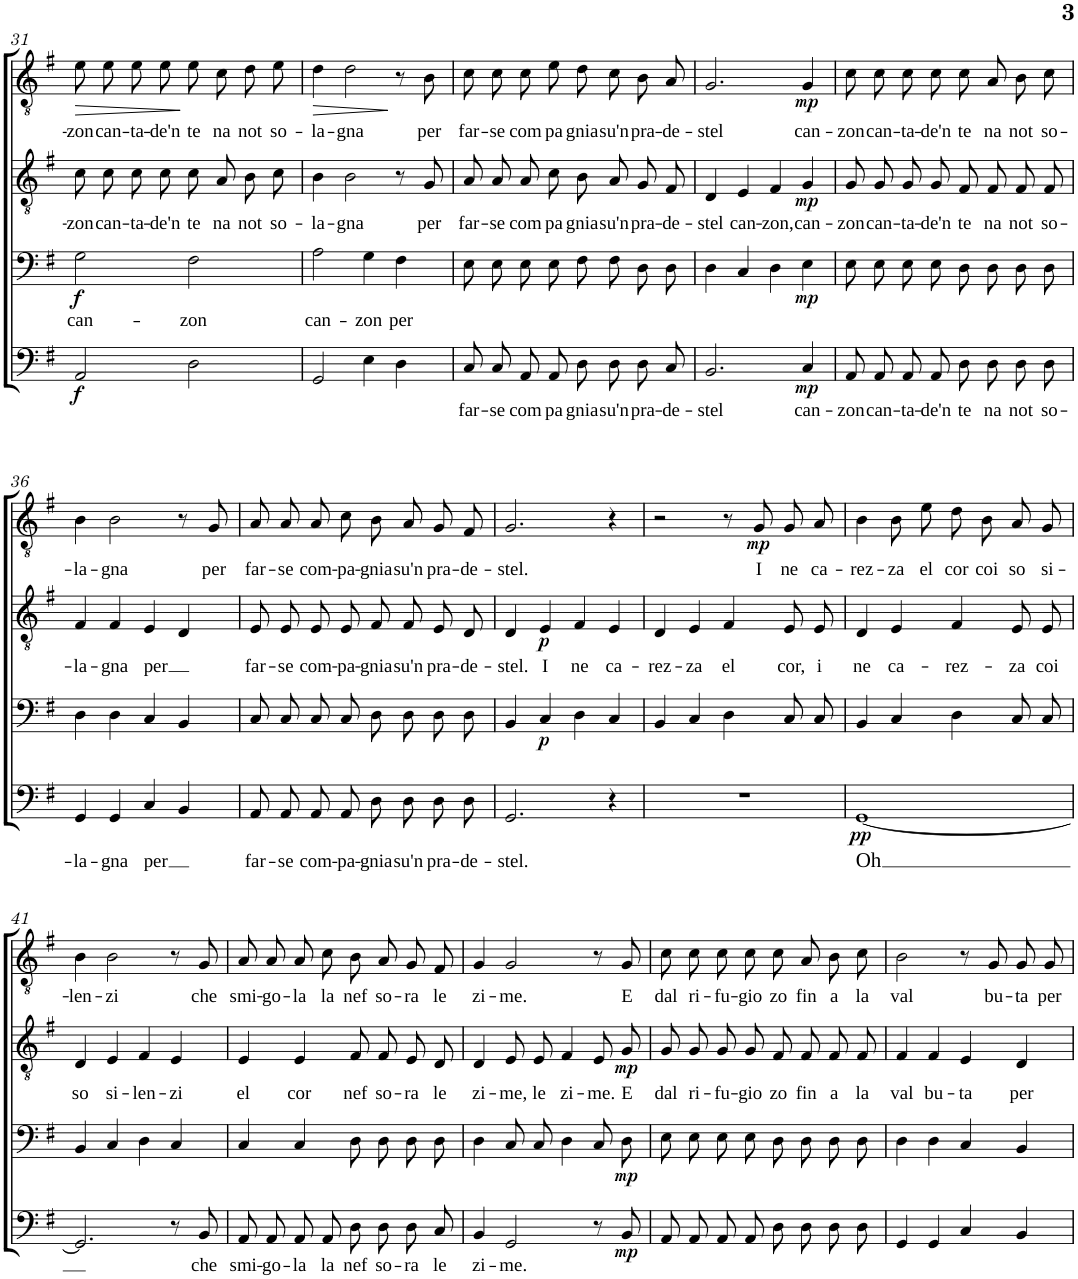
**kern	**text	**dynam	**kern	**text	**dynam	**kern	**text	**dynam	**kern	**text	**dynam
*part4	*part4	*part4	*part3	*part3	*part3	*part2	*part2	*part2	*part1	*part1	*part1
*staff4	*staff4	*staff4	*staff3	*staff3	*staff3	*staff2	*staff2	*staff2	*staff1	*staff1	*staff1
*I"Bass	*	*	*I"Baritone	*	*	*I"Tenor	*	*	*I"Tenor	*	*
!!LO:PB:g=z
*clefF4	*	*	*clefF4	*	*	*clefGv2	*	*	*clefGv2	*	*
*k[f#]	*	*	*k[f#]	*	*	*k[f#]	*	*	*k[f#]	*	*
*M4/4	*	*	*M4/4	*	*	*M4/4	*	*	*M4/4	*	*
*met(c)	*	*	*met(c)	*	*	*met(c)	*	*	*met(c)	*	*
=31	=31	=31	=31	=31	=31	=31	=31	=31	=31	=31	=31
!	!	!LO:DY:b	!	!LO:LY:b	!LO:DY:b	!	!LO:LY:b	!	!	!LO:LY:b	!LO:HP:b
2AA/	.	f	2G\	can-	f	8c\L	-zon	.	8e\L	-zon	>
!	!	!	!	!	!	!	!LO:LY:b	!	!	!LO:LY:b	!
.	.	.	.	.	.	8c\J	can-	.	8e\J	can-	.
!	!	!	!	!	!	!	!LO:LY:b	!	!	!LO:LY:b	!
.	.	.	.	.	.	8c\L	-ta-	.	8e\L	-ta-	.
!	!	!	!	!	!	!	!LO:LY:b	!	!	!LO:LY:b	!
.	.	.	.	.	.	8c\J	-de'n	.	8e\J	-de'n	.
!	!	!	!	!LO:LY:b	!	!	!LO:LY:b	!	!	!LO:LY:b	!
2D\	.	.	2F#\	-zon	.	8c\L	te	.	8e\L	te	]
!	!	!	!	!	!	!	!LO:LY:b	!	!	!LO:LY:b	!
.	.	.	.	.	.	8A\J	na	.	8c\J	na	.
!	!	!	!	!	!	!	!LO:LY:b	!	!	!LO:LY:b	!
.	.	.	.	.	.	8B\L	not	.	8d\L	not	.
!	!	!	!	!	!	!	!LO:LY:b	!	!	!LO:LY:b	!
.	.	.	.	.	.	8c\J	so-	.	8e\J	so-	.
=32	=32	=32	=32	=32	=32	=32	=32	=32	=32	=32	=32
!	!	!	!	!LO:LY:b	!	!	!LO:LY:b	!	!	!LO:LY:b	!LO:HP:b
2GG/	.	.	2A\	can-	.	4B\	-la-	.	4d\	-la-	>
!	!	!	!	!	!	!	!LO:LY:b	!	!	!LO:LY:b	!
.	.	.	.	.	.	2B\	-gna	.	2d\	-gna	.
!	!	!	!	!LO:LY:b	!	!	!	!	!	!	!
4E\	.	.	4G\	-zon	.	.	.	.	.	.	.
!	!	!	!	!LO:LY:b	!	!	!	!	!	!	!
4D\	.	.	4F#\	per	.	8r	.	.	8r	.	]
!	!	!	!	!	!	!	!LO:LY:b	!	!	!LO:LY:b	!
.	.	.	.	.	.	8G/	per	.	8B\	per	.
=33	=33	=33	=33	=33	=33	=33	=33	=33	=33	=33	=33
!	!LO:LY:b	!	!	!	!	!	!LO:LY:b	!	!	!LO:LY:b	!
8C/L	far-	.	8E\L	.	.	8A/L	far-	.	8c\L	far-	.
!	!LO:LY:b	!	!	!	!	!	!LO:LY:b	!	!	!LO:LY:b	!
8C/J	-se	.	8E\J	.	.	8A/J	-se	.	8c\J	-se	.
!	!LO:LY:b	!	!	!	!	!	!LO:LY:b	!	!	!LO:LY:b	!
8AA/L	com-	.	8E\L	.	.	8A\L	com-	.	8c\L	com-	.
!	!LO:LY:b	!	!	!	!	!	!LO:LY:b	!	!	!LO:LY:b	!
8AA/J	-pa-	.	8E\J	.	.	8c\J	-pa-	.	8e\J	-pa-	.
!	!LO:LY:b	!	!	!	!	!	!LO:LY:b	!	!	!LO:LY:b	!
8D\L	-gnia	.	8F#\L	.	.	8B/L	-gnia	.	8d\L	-gnia	.
!	!LO:LY:b	!	!	!	!	!	!LO:LY:b	!	!	!LO:LY:b	!
8D\J	su'n	.	8F#\J	.	.	8A/J	su'n	.	8c\J	su'n	.
!	!LO:LY:b	!	!	!	!	!	!LO:LY:b	!	!	!LO:LY:b	!
8D/L	pra-	.	8D\L	.	.	8G/L	pra-	.	8B/L	pra-	.
!	!LO:LY:b	!	!	!	!	!	!LO:LY:b	!	!	!LO:LY:b	!
8C/J	-de-	.	8D\J	.	.	8F#/J	-de-	.	8A/J	-de-	.
=34	=34	=34	=34	=34	=34	=34	=34	=34	=34	=34	=34
!	!LO:LY:b	!	!	!	!	!	!LO:LY:b	!	!	!LO:LY:b	!
2.BB/	-stel	.	4D\	.	.	4D/	-stel	.	2.G/	-stel	.
!	!	!	!	!	!	!	!LO:LY:b	!	!	!	!
.	.	.	4C/	.	.	4E/	can-	.	.	.	.
!	!	!	!	!	!	!	!LO:LY:b	!	!	!	!
.	.	.	4D\	.	.	4F#/	-zon,	.	.	.	.
!	!LO:LY:b	!LO:DY:b	!	!	!LO:DY:b	!	!LO:LY:b	!LO:DY:b	!	!LO:LY:b	!LO:DY:b
4C/	can-	mp	4E\	.	mp	4G/	can-	mp	4G/	can-	mp
=35	=35	=35	=35	=35	=35	=35	=35	=35	=35	=35	=35
!	!LO:LY:b	!	!	!	!	!	!LO:LY:b	!	!	!LO:LY:b	!
8AA/L	-zon	.	8E\L	.	.	8G/L	-zon	.	8c\L	-zon	.
!	!LO:LY:b	!	!	!	!	!	!LO:LY:b	!	!	!LO:LY:b	!
8AA/J	can-	.	8E\J	.	.	8G/J	can-	.	8c\J	can-	.
!	!LO:LY:b	!	!	!	!	!	!LO:LY:b	!	!	!LO:LY:b	!
8AA/L	-ta-	.	8E\L	.	.	8G/L	-ta-	.	8c\L	-ta-	.
!	!LO:LY:b	!	!	!	!	!	!LO:LY:b	!	!	!LO:LY:b	!
8AA/J	-de'n	.	8E\J	.	.	8G/J	-de'n	.	8c\J	-de'n	.
!	!LO:LY:b	!	!	!	!	!	!LO:LY:b	!	!	!LO:LY:b	!
8D\L	te	.	8D\L	.	.	8F#/L	te	.	8c\L	te	.
!	!LO:LY:b	!	!	!	!	!	!LO:LY:b	!	!	!LO:LY:b	!
8D\J	na	.	8D\J	.	.	8F#/J	na	.	8A\J	na	.
!	!LO:LY:b	!	!	!	!	!	!LO:LY:b	!	!	!LO:LY:b	!
8D\L	not	.	8D\L	.	.	8F#/L	not	.	8B\L	not	.
!	!LO:LY:b	!	!	!	!	!	!LO:LY:b	!	!	!LO:LY:b	!
8D\J	so-	.	8D\J	.	.	8F#/J	so-	.	8c\J	so-	.
!!LO:LB:g=z
=36	=36	=36	=36	=36	=36	=36	=36	=36	=36	=36	=36
!	!LO:LY:b	!	!	!	!	!	!LO:LY:b	!	!	!LO:LY:b	!
4GG/	-la-	.	4D\	.	.	4F#/	-la-	.	4B\	-la-	.
!	!LO:LY:b	!	!	!	!	!	!LO:LY:b	!	!	!LO:LY:b	!
4GG/	-gna	.	4D\	.	.	4F#/	-gna	.	2B\	-gna	.
!	!LO:LY:b	!	!	!	!	!	!LO:LY:b	!	!	!	!
4C/	per	.	4C/	.	.	4E/	per	.	.	.	.
4BB/	.	.	4BB/	.	.	4D/	.	.	8r	.	.
!	!	!	!	!	!	!	!	!	!	!LO:LY:b	!
.	.	.	.	.	.	.	.	.	8G/	per	.
=37	=37	=37	=37	=37	=37	=37	=37	=37	=37	=37	=37
!	!LO:LY:b	!	!	!	!	!	!LO:LY:b	!	!	!LO:LY:b	!
8AA/L	far-	.	8C/L	.	.	8E/L	far-	.	8A/L	far-	.
!	!LO:LY:b	!	!	!	!	!	!LO:LY:b	!	!	!LO:LY:b	!
8AA/J	-se	.	8C/J	.	.	8E/J	-se	.	8A/J	-se	.
!	!LO:LY:b	!	!	!	!	!	!LO:LY:b	!	!	!LO:LY:b	!
8AA/L	com-	.	8C/L	.	.	8E/L	com-	.	8A\L	com-	.
!	!LO:LY:b	!	!	!	!	!	!LO:LY:b	!	!	!LO:LY:b	!
8AA/J	-pa-	.	8C/J	.	.	8E/J	-pa-	.	8c\J	-pa-	.
!	!LO:LY:b	!	!	!	!	!	!LO:LY:b	!	!	!LO:LY:b	!
8D\L	-gnia	.	8D\L	.	.	8F#/L	-gnia	.	8B/L	-gnia	.
!	!LO:LY:b	!	!	!	!	!	!LO:LY:b	!	!	!LO:LY:b	!
8D\J	su'n	.	8D\J	.	.	8F#/J	su'n	.	8A/J	su'n	.
!	!LO:LY:b	!	!	!	!	!	!LO:LY:b	!	!	!LO:LY:b	!
8D\L	pra-	.	8D\L	.	.	8E/L	pra-	.	8G/L	pra-	.
!	!LO:LY:b	!	!	!	!	!	!LO:LY:b	!	!	!LO:LY:b	!
8D\J	-de-	.	8D\J	.	.	8D/J	-de-	.	8F#/J	-de-	.
=38	=38	=38	=38	=38	=38	=38	=38	=38	=38	=38	=38
!	!LO:LY:b	!	!	!	!	!	!LO:LY:b	!	!	!LO:LY:b	!
2.GG/	-stel.	.	4BB/	.	.	4D/	-stel.	.	2.G/	-stel.	.
!	!	!	!	!	!LO:DY:b	!	!LO:LY:b	!LO:DY:b	!	!	!
.	.	.	4C/	.	p	4E/	I	p	.	.	.
!	!	!	!	!	!	!	!LO:LY:b	!	!	!	!
.	.	.	4D\	.	.	4F#/	ne	.	.	.	.
!	!	!	!	!	!	!	!LO:LY:b	!	!	!	!
4r	.	.	4C/	.	.	4E/	ca-	.	4r	.	.
=39	=39	=39	=39	=39	=39	=39	=39	=39	=39	=39	=39
!	!	!	!	!	!	!	!LO:LY:b	!	!	!	!
1r	.	.	4BB/	.	.	4D/	-rez-	.	2r	.	.
!	!	!	!	!	!	!	!LO:LY:b	!	!	!	!
.	.	.	4C/	.	.	4E/	-za	.	.	.	.
!	!	!	!	!	!	!	!LO:LY:b	!	!	!	!
.	.	.	4D\	.	.	4F#/	el	.	8r	.	.
!	!	!	!	!	!	!	!	!	!	!LO:LY:b	!LO:DY:b
.	.	.	.	.	.	.	.	.	8G/	I	mp
!	!	!	!	!	!	!	!LO:LY:b	!	!	!LO:LY:b	!
.	.	.	8C/L	.	.	8E/L	cor,	.	8G/L	ne	.
!	!	!	!	!	!	!	!LO:LY:b	!	!	!LO:LY:b	!
.	.	.	8C/J	.	.	8E/J	i	.	8A/J	ca-	.
=40	=40	=40	=40	=40	=40	=40	=40	=40	=40	=40	=40
!	!LO:LY:b	!LO:DY:b	!	!	!	!	!LO:LY:b	!	!	!LO:LY:b	!
[1GG	Oh	pp	4BB/	.	.	4D/	ne	.	4B\	-rez-	.
!	!	!	!	!	!	!	!LO:LY:b	!	!	!LO:LY:b	!
.	.	.	4C/	.	.	4E/	ca-	.	8B\L	-za	.
!	!	!	!	!	!	!	!	!	!	!LO:LY:b	!
.	.	.	.	.	.	.	.	.	8e\J	el	.
!	!	!	!	!	!	!	!LO:LY:b	!	!	!LO:LY:b	!
.	.	.	4D\	.	.	4F#/	-rez-	.	8d\L	cor	.
!	!	!	!	!	!	!	!	!	!	!LO:LY:b	!
.	.	.	.	.	.	.	.	.	8B\J	coi	.
!	!	!	!	!	!	!	!LO:LY:b	!	!	!LO:LY:b	!
.	.	.	8C/L	.	.	8E/L	-za	.	8A/L	so	.
!	!	!	!	!	!	!	!LO:LY:b	!	!	!LO:LY:b	!
.	.	.	8C/J	.	.	8E/J	coi	.	8G/J	si-	.
!!LO:LB:g=z
=41	=41	=41	=41	=41	=41	=41	=41	=41	=41	=41	=41
!	!	!	!	!	!	!	!LO:LY:b	!	!	!LO:LY:b	!
2.GG/]	.	.	4BB/	.	.	4D/	so	.	4B\	-len-	.
!	!	!	!	!	!	!	!LO:LY:b	!	!	!LO:LY:b	!
.	.	.	4C/	.	.	4E/	si-	.	2B\	-zi	.
!	!	!	!	!	!	!	!LO:LY:b	!	!	!	!
.	.	.	4D\	.	.	4F#/	-len-	.	.	.	.
!	!	!	!	!	!	!	!LO:LY:b	!	!	!	!
8r	.	.	4C/	.	.	4E/	-zi	.	8r	.	.
!	!LO:LY:b	!	!	!	!	!	!	!	!	!LO:LY:b	!
8BB/	che	.	.	.	.	.	.	.	8G/	che	.
=42	=42	=42	=42	=42	=42	=42	=42	=42	=42	=42	=42
!	!LO:LY:b	!	!	!	!	!	!LO:LY:b	!	!	!LO:LY:b	!
8AA/L	smi-	.	4C/	.	.	4E/	el	.	8A/L	smi-	.
!	!LO:LY:b	!	!	!	!	!	!	!	!	!LO:LY:b	!
8AA/J	-go-	.	.	.	.	.	.	.	8A/J	-go-	.
!	!LO:LY:b	!	!	!	!	!	!LO:LY:b	!	!	!LO:LY:b	!
8AA/L	-la	.	4C/	.	.	4E/	cor	.	8A\L	-la	.
!	!LO:LY:b	!	!	!	!	!	!	!	!	!LO:LY:b	!
8AA/J	la	.	.	.	.	.	.	.	8c\J	la	.
!	!LO:LY:b	!	!	!	!	!	!LO:LY:b	!	!	!LO:LY:b	!
8D\L	nef	.	8D\L	.	.	8F#/L	nef	.	8B/L	nef	.
!	!LO:LY:b	!	!	!	!	!	!LO:LY:b	!	!	!LO:LY:b	!
8D\J	so-	.	8D\J	.	.	8F#/J	so-	.	8A/J	so-	.
!	!LO:LY:b	!	!	!	!	!	!LO:LY:b	!	!	!LO:LY:b	!
8D/L	-ra	.	8D\L	.	.	8E/L	-ra	.	8G/L	-ra	.
!	!LO:LY:b	!	!	!	!	!	!LO:LY:b	!	!	!LO:LY:b	!
8C/J	le	.	8D\J	.	.	8D/J	le	.	8F#/J	le	.
=43	=43	=43	=43	=43	=43	=43	=43	=43	=43	=43	=43
!	!LO:LY:b	!	!	!	!	!	!LO:LY:b	!	!	!LO:LY:b	!
4BB/	zi-	.	4D\	.	.	4D/	zi-	.	4G/	zi-	.
!	!LO:LY:b	!	!	!	!	!	!LO:LY:b	!	!	!LO:LY:b	!
2GG/	-me.	.	8C/L	.	.	8E/L	-me,	.	2G/	-me.	.
!	!	!	!	!	!	!	!LO:LY:b	!	!	!	!
.	.	.	8C/J	.	.	8E/J	le	.	.	.	.
!	!	!	!	!	!	!	!LO:LY:b	!	!	!	!
.	.	.	4D\	.	.	4F#/	zi-	.	.	.	.
!	!	!	!	!	!	!	!LO:LY:b	!	!	!	!
8r	.	.	8C/L	.	.	8E/L	-me.	.	8r	.	.
!	!	!LO:DY:b	!	!	!LO:DY:b	!	!LO:LY:b	!LO:DY:b	!	!LO:LY:b	!
8BB/	.	mp	8D/J	.	mp	8G/J	E	mp	8G/	E	.
=44	=44	=44	=44	=44	=44	=44	=44	=44	=44	=44	=44
!	!	!	!	!	!	!	!LO:LY:b	!	!	!LO:LY:b	!
8AA/L	.	.	8E\L	.	.	8G/L	dal	.	8c\L	dal	.
!	!	!	!	!	!	!	!LO:LY:b	!	!	!LO:LY:b	!
8AA/J	.	.	8E\J	.	.	8G/J	ri-	.	8c\J	ri-	.
!	!	!	!	!	!	!	!LO:LY:b	!	!	!LO:LY:b	!
8AA/L	.	.	8E\L	.	.	8G/L	-fu-	.	8c\L	-fu-	.
!	!	!	!	!	!	!	!LO:LY:b	!	!	!LO:LY:b	!
8AA/J	.	.	8E\J	.	.	8G/J	-gio	.	8c\J	-gio	.
!	!	!	!	!	!	!	!LO:LY:b	!	!	!LO:LY:b	!
8D\L	.	.	8D\L	.	.	8F#/L	zo	.	8c\L	zo	.
!	!	!	!	!	!	!	!LO:LY:b	!	!	!LO:LY:b	!
8D\J	.	.	8D\J	.	.	8F#/J	fin	.	8A\J	fin	.
!	!	!	!	!	!	!	!LO:LY:b	!	!	!LO:LY:b	!
8D\L	.	.	8D\L	.	.	8F#/L	a	.	8B\L	a	.
!	!	!	!	!	!	!	!LO:LY:b	!	!	!LO:LY:b	!
8D\J	.	.	8D\J	.	.	8F#/J	la	.	8c\J	la	.
=45	=45	=45	=45	=45	=45	=45	=45	=45	=45	=45	=45
!	!	!	!	!	!	!	!LO:LY:b	!	!	!LO:LY:b	!
4GG/	.	.	4D\	.	.	4F#/	val	.	2B\	val	.
!	!	!	!	!	!	!	!LO:LY:b	!	!	!	!
4GG/	.	.	4D\	.	.	4F#/	bu-	.	.	.	.
!	!	!	!	!	!	!	!LO:LY:b	!	!	!	!
4C/	.	.	4C/	.	.	4E/	-ta	.	8r	.	.
!	!	!	!	!	!	!	!	!	!	!LO:LY:b	!
.	.	.	.	.	.	.	.	.	8G/	bu-	.
!	!	!	!	!	!	!	!LO:LY:b	!	!	!LO:LY:b	!
4BB/	.	.	4BB/	.	.	4D/	per	.	8G/L	-ta	.
!	!	!	!	!	!	!	!	!	!	!LO:LY:b	!
.	.	.	.	.	.	.	.	.	8G/J	per	.
=	=	=	=	=	=	=	=	=	=	=	=
*-	*-	*-	*-	*-	*-	*-	*-	*-	*-	*-	*-
